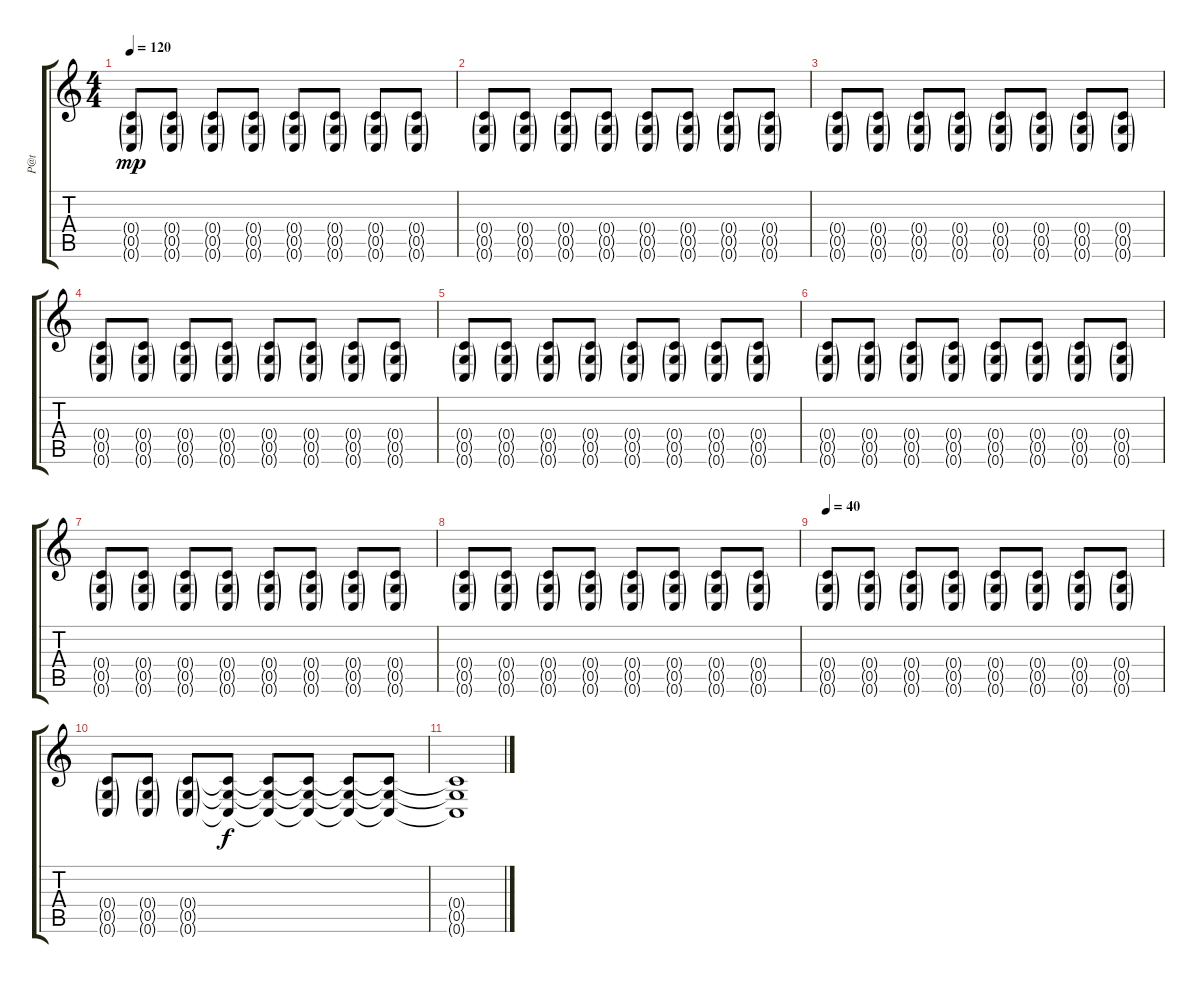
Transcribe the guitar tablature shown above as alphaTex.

\track ("P@t" "P@t") {instrument distortionguitar}
\staff {score tabs}
\tuning (D4 A3 F3 C3 G2 C2) {hide}
\ts (4 4)
\tempo 120
\clef g2
\ks c
(0.4{g} 0.5{g} 0.6{g}).8{dy mp} (0.4{g} 0.5{g} 0.6{g}).8 (0.4{g} 0.5{g} 0.6{g}).8 (0.4{g} 0.5{g} 0.6{g}).8 (0.4{g} 0.5{g} 0.6{g}).8 (0.4{g} 0.5{g} 0.6{g}).8 (0.4{g} 0.5{g} 0.6{g}).8 (0.4{g} 0.5{g} 0.6{g}).8 |
(0.4{g} 0.5{g} 0.6{g}).8 (0.4{g} 0.5{g} 0.6{g}).8 (0.4{g} 0.5{g} 0.6{g}).8 (0.4{g} 0.5{g} 0.6{g}).8 (0.4{g} 0.5{g} 0.6{g}).8 (0.4{g} 0.5{g} 0.6{g}).8 (0.4{g} 0.5{g} 0.6{g}).8 (0.4{g} 0.5{g} 0.6{g}).8 |
(0.4{g} 0.5{g} 0.6{g}).8 (0.4{g} 0.5{g} 0.6{g}).8 (0.4{g} 0.5{g} 0.6{g}).8 (0.4{g} 0.5{g} 0.6{g}).8 (0.4{g} 0.5{g} 0.6{g}).8 (0.4{g} 0.5{g} 0.6{g}).8 (0.4{g} 0.5{g} 0.6{g}).8 (0.4{g} 0.5{g} 0.6{g}).8 |
(0.4{g} 0.5{g} 0.6{g}).8 (0.4{g} 0.5{g} 0.6{g}).8 (0.4{g} 0.5{g} 0.6{g}).8 (0.4{g} 0.5{g} 0.6{g}).8 (0.4{g} 0.5{g} 0.6{g}).8 (0.4{g} 0.5{g} 0.6{g}).8 (0.4{g} 0.5{g} 0.6{g}).8 (0.4{g} 0.5{g} 0.6{g}).8 |
(0.4{g} 0.5{g} 0.6{g}).8 (0.4{g} 0.5{g} 0.6{g}).8 (0.4{g} 0.5{g} 0.6{g}).8 (0.4{g} 0.5{g} 0.6{g}).8 (0.4{g} 0.5{g} 0.6{g}).8 (0.4{g} 0.5{g} 0.6{g}).8 (0.4{g} 0.5{g} 0.6{g}).8 (0.4{g} 0.5{g} 0.6{g}).8 |
(0.4{g} 0.5{g} 0.6{g}).8 (0.4{g} 0.5{g} 0.6{g}).8 (0.4{g} 0.5{g} 0.6{g}).8 (0.4{g} 0.5{g} 0.6{g}).8 (0.4{g} 0.5{g} 0.6{g}).8 (0.4{g} 0.5{g} 0.6{g}).8 (0.4{g} 0.5{g} 0.6{g}).8 (0.4{g} 0.5{g} 0.6{g}).8 |
(0.4{g} 0.5{g} 0.6{g}).8 (0.4{g} 0.5{g} 0.6{g}).8 (0.4{g} 0.5{g} 0.6{g}).8 (0.4{g} 0.5{g} 0.6{g}).8 (0.4{g} 0.5{g} 0.6{g}).8 (0.4{g} 0.5{g} 0.6{g}).8 (0.4{g} 0.5{g} 0.6{g}).8 (0.4{g} 0.5{g} 0.6{g}).8 |
(0.4{g} 0.5{g} 0.6{g}).8 (0.4{g} 0.5{g} 0.6{g}).8 (0.4{g} 0.5{g} 0.6{g}).8 (0.4{g} 0.5{g} 0.6{g}).8 (0.4{g} 0.5{g} 0.6{g}).8 (0.4{g} 0.5{g} 0.6{g}).8 (0.4{g} 0.5{g} 0.6{g}).8 (0.4{g} 0.5{g} 0.6{g}).8 |
\tempo 40
(0.4{g} 0.5{g} 0.6{g}).8 (0.4{g} 0.5{g} 0.6{g}).8 (0.4{g} 0.5{g} 0.6{g}).8 (0.4{g} 0.5{g} 0.6{g}).8 (0.4{g} 0.5{g} 0.6{g}).8 (0.4{g} 0.5{g} 0.6{g}).8 (0.4{g} 0.5{g} 0.6{g}).8 (0.4{g} 0.5{g} 0.6{g}).8 |
(0.4{g} 0.5{g} 0.6{g}).8 (0.4{g} 0.5{g} 0.6{g}).8 (0.4{g} 0.5{g} 0.6{g}).8 (0.4{t} 0.5{t} 0.6{t}).8{dy f} (0.4{t} 0.5{t} 0.6{t}).8 (0.4{t} 0.5{t} 0.6{t}).8{volume 0} (0.4{t} 0.5{t} 0.6{t}).8 (0.4{t} 0.5{t} 0.6{t}).8 |
(0.4{t} 0.5{t} 0.6{t}).1
